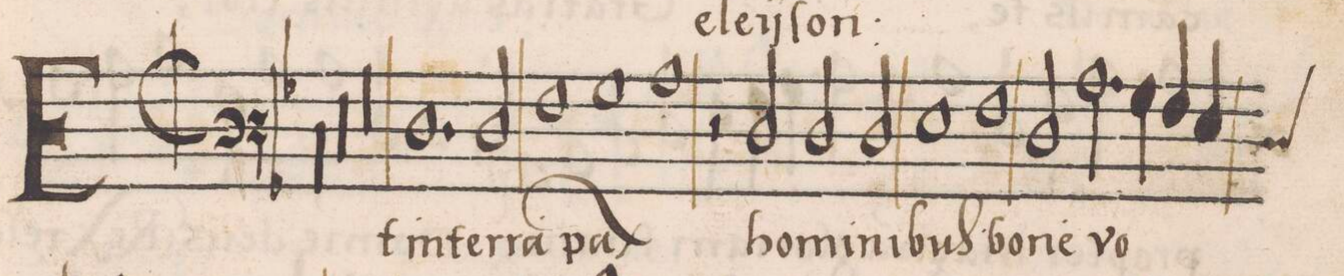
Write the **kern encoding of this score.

**kern	**text
*I"BASSVS	*
*clefF3	*
*k[b-]	*
*met(C|)	*
*M2/1	*
00r	.
=2-	=2-
=3-	=3-
00r	.
=4-	=4-
=5-	=5-
00r	.
=6-	=6-
=7-	=7-
1.F\	Et
2F/	in
=8-	=8-
1A\	ter-
1B-\	-ra
=9-	=9-
1c\	pax
2r	.
2F/	ho-
=10-	=10-
2F/	-mi-
2F/	-ni-
1G\	-buſ
=11-	=11-
1A\	bo-
2F/	-ne
*2\right	*
2.c\	vo-
=12-	=12-
4B-\	.
4A/	.
*custos:F	*
4G/	.
*-	*-
